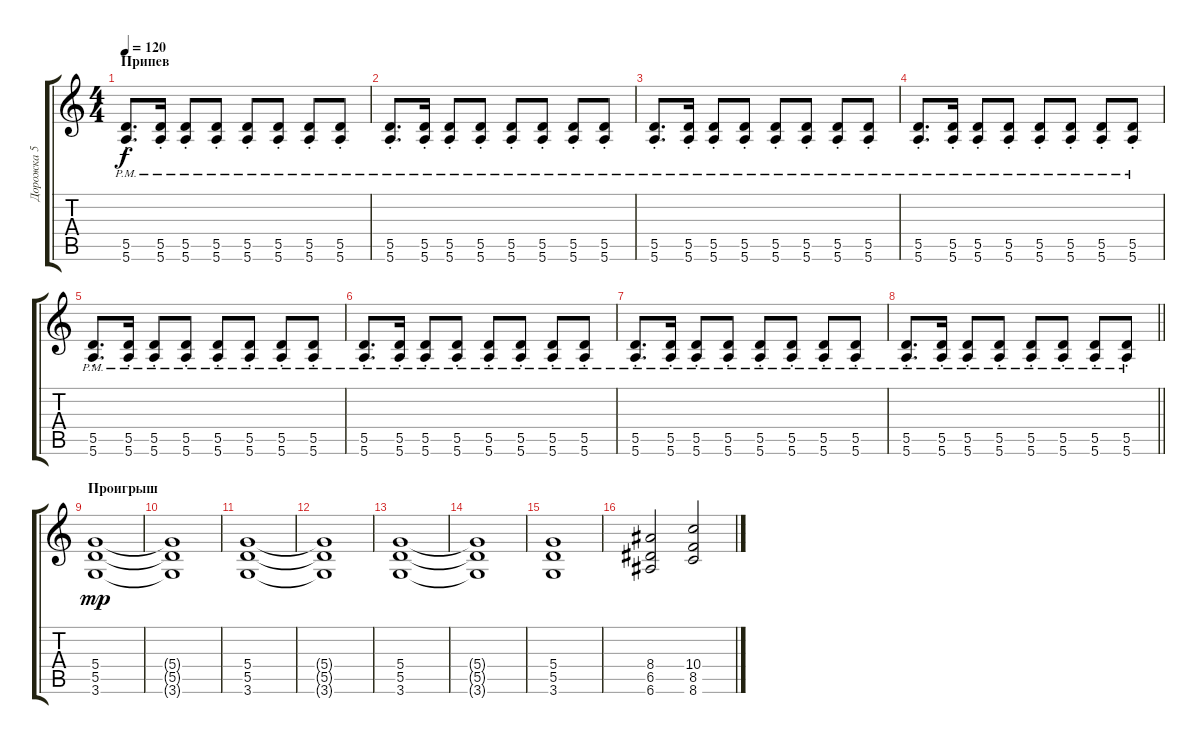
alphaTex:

\track ("Дорожка 5" "Дорожка 5") {instrument overdrivenguitar}
\staff {score tabs}
\tuning (E4 B3 G3 D3 A2 E2) {hide}
\ts (4 4)
\section ("" "Припев")
\tempo 120
\clef g2
\ks c
(5.5{pm st} 5.6{pm st}).8{d dy f} (5.5{pm st} 5.6{pm st}).16 (5.5{pm st} 5.6{pm st}).8 (5.5{pm st} 5.6{pm st}).8 (5.5{pm st} 5.6{pm st}).8 (5.5{pm st} 5.6{pm st}).8 (5.5{pm st} 5.6{pm st}).8 (5.5{pm st} 5.6{pm st}).8 |
(5.5{pm st} 5.6{pm st}).8{d} (5.5{pm st} 5.6{pm st}).16 (5.5{pm st} 5.6{pm st}).8 (5.5{pm st} 5.6{pm st}).8 (5.5{pm st} 5.6{pm st}).8 (5.5{pm st} 5.6{pm st}).8 (5.5{pm st} 5.6{pm st}).8 (5.5{pm st} 5.6{pm st}).8 |
(5.5{pm st} 5.6{pm st}).8{d} (5.5{pm st} 5.6{pm st}).16 (5.5{pm st} 5.6{pm st}).8 (5.5{pm st} 5.6{pm st}).8 (5.5{pm st} 5.6{pm st}).8 (5.5{pm st} 5.6{pm st}).8 (5.5{pm st} 5.6{pm st}).8 (5.5{pm st} 5.6{pm st}).8 |
(5.5{pm st} 5.6{pm st}).8{d} (5.5{pm st} 5.6{pm st}).16 (5.5{pm st} 5.6{pm st}).8 (5.5{pm st} 5.6{pm st}).8 (5.5{pm st} 5.6{pm st}).8 (5.5{pm st} 5.6{pm st}).8 (5.5{pm st} 5.6{pm st}).8 (5.5{pm st} 5.6{pm st}).8 |
(5.5{pm st} 5.6{pm st}).8{d} (5.5{pm st} 5.6{pm st}).16 (5.5{pm st} 5.6{pm st}).8 (5.5{pm st} 5.6{pm st}).8 (5.5{pm st} 5.6{pm st}).8 (5.5{pm st} 5.6{pm st}).8 (5.5{pm st} 5.6{pm st}).8 (5.5{pm st} 5.6{pm st}).8 |
(5.5{pm st} 5.6{pm st}).8{d} (5.5{pm st} 5.6{pm st}).16 (5.5{pm st} 5.6{pm st}).8 (5.5{pm st} 5.6{pm st}).8 (5.5{pm st} 5.6{pm st}).8 (5.5{pm st} 5.6{pm st}).8 (5.5{pm st} 5.6{pm st}).8 (5.5{pm st} 5.6{pm st}).8 |
(5.5{pm st} 5.6{pm st}).8{d} (5.5{pm st} 5.6{pm st}).16 (5.5{pm st} 5.6{pm st}).8 (5.5{pm st} 5.6{pm st}).8 (5.5{pm st} 5.6{pm st}).8 (5.5{pm st} 5.6{pm st}).8 (5.5{pm st} 5.6{pm st}).8 (5.5{pm st} 5.6{pm st}).8 |
\barLineRight lightlight
(5.5{pm st} 5.6{pm st}).8{d} (5.5{pm st} 5.6{pm st}).16 (5.5{pm st} 5.6{pm st}).8 (5.5{pm st} 5.6{pm st}).8 (5.5{pm st} 5.6{pm st}).8 (5.5{pm st} 5.6{pm st}).8 (5.5{pm st} 5.6{pm st}).8 (5.5{pm st} 5.6{pm st}).8 |
\section ("" "Проигрыш")
(5.4 5.5 3.6).1{dy mp} |
(5.4{t} 5.5{t} 3.6{t}).1 |
(5.4 5.5 3.6).1 |
(5.4{t} 5.5{t} 3.6{t}).1 |
(5.4 5.5 3.6).1 |
(5.4{t} 5.5{t} 3.6{t}).1 |
(5.4 5.5 3.6).1 |
(8.4 6.5 6.6).2 (10.4 8.5 8.6).2
